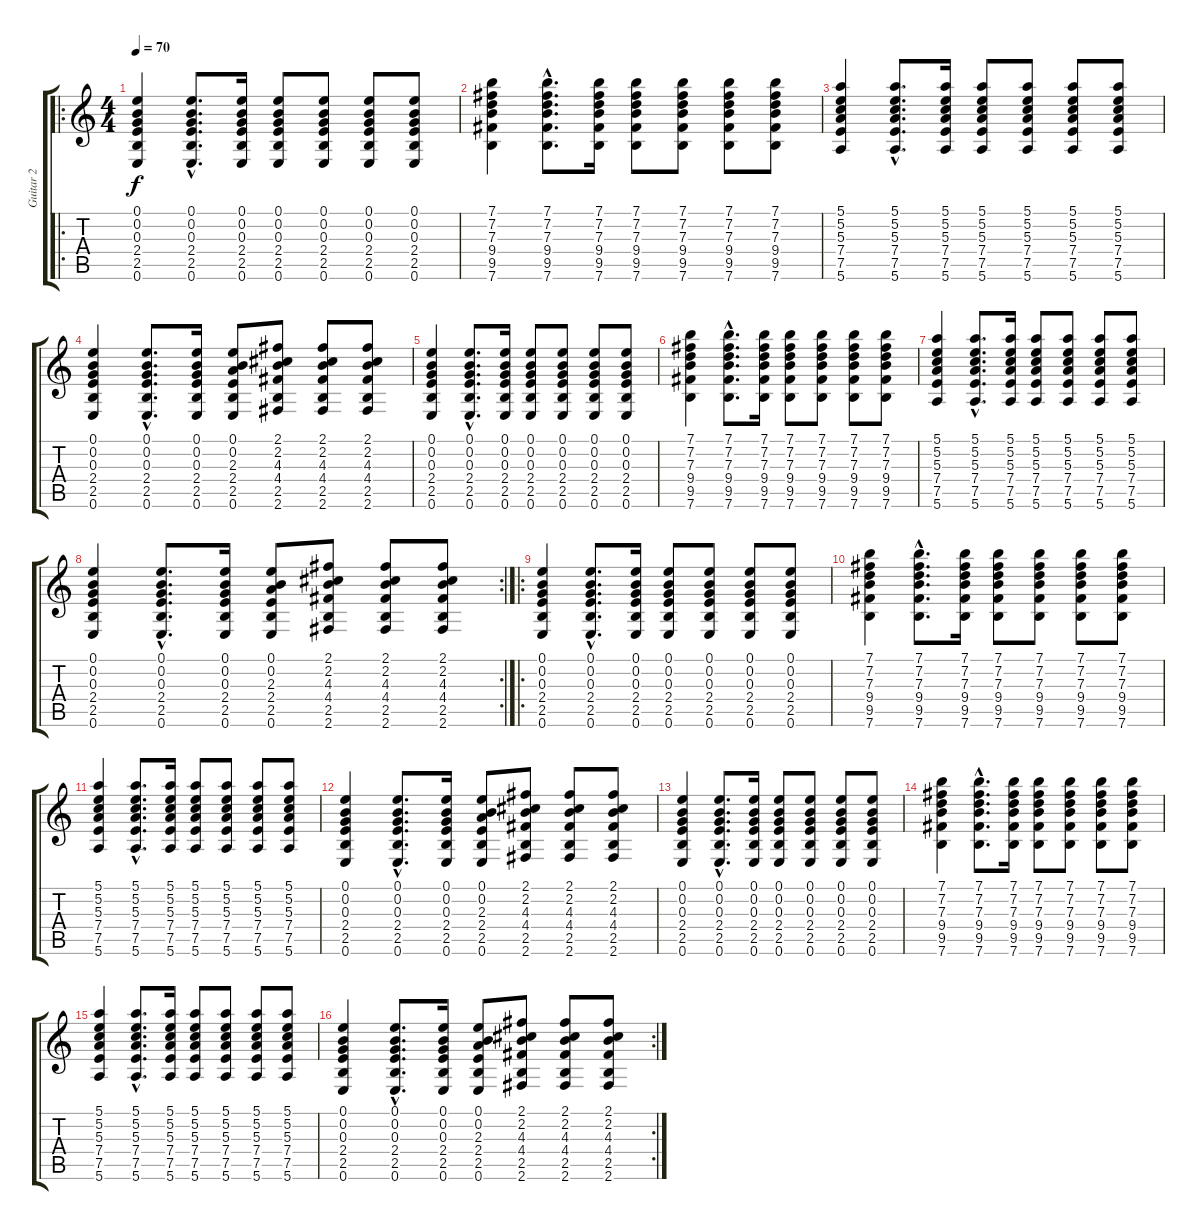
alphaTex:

\track ("Guitar 2" "Guitar 2") {instrument acousticguitarsteel}
\staff {score tabs}
\tuning (E4 B3 G3 D3 A2 E2) {hide}
\ro
\ts (4 4)
\tempo 70
\clef g2
\ks c
(0.1 0.2 0.3 2.4 2.5 0.6).4{dy f instrument acousticguitarsteel} (0.1{hac} 0.2{hac} 0.3{hac} 2.4{hac} 2.5{hac} 0.6{hac}).8{d} (0.1 0.2 0.3 2.4 2.5 0.6).16 (0.1 0.2 0.3 2.4 2.5 0.6).8 (0.1 0.2 0.3 2.4 2.5 0.6).8 (0.1 0.2 0.3 2.4 2.5 0.6).8 (0.1 0.2 0.3 2.4 2.5 0.6).8 |
(7.1 7.2 7.3 9.4 9.5 7.6).4 (7.1{hac} 7.2{hac} 7.3{hac} 9.4{hac} 9.5{hac} 7.6{hac}).8{d} (7.1 7.2 7.3 9.4 9.5 7.6).16 (7.1 7.2 7.3 9.4 9.5 7.6).8 (7.1 7.2 7.3 9.4 9.5 7.6).8 (7.1 7.2 7.3 9.4 9.5 7.6).8 (7.1 7.2 7.3 9.4 9.5 7.6).8 |
(5.1 5.2 5.3 7.4 7.5 5.6).4 (5.1{hac} 5.2{hac} 5.3{hac} 7.4{hac} 7.5{hac} 5.6{hac}).8{d} (5.1 5.2 5.3 7.4 7.5 5.6).16 (5.1 5.2 5.3 7.4 7.5 5.6).8 (5.1 5.2 5.3 7.4 7.5 5.6).8 (5.1 5.2 5.3 7.4 7.5 5.6).8 (5.1 5.2 5.3 7.4 7.5 5.6).8 |
(0.1 0.2 0.3 2.4 2.5 0.6).4 (0.1{hac} 0.2{hac} 0.3{hac} 2.4{hac} 2.5{hac} 0.6{hac}).8{d} (0.1 0.2 0.3 2.4 2.5 0.6).16 (0.1 0.2 2.3 2.4 2.5 0.6).8 (2.1 2.2 4.3 4.4 2.5 2.6).8 (2.1 2.2 4.3 4.4 2.5 2.6).8 (2.1 2.2 4.3 4.4 2.5 2.6).8 |
(0.1 0.2 0.3 2.4 2.5 0.6).4{instrument acousticguitarsteel} (0.1{hac} 0.2{hac} 0.3{hac} 2.4{hac} 2.5{hac} 0.6{hac}).8{d} (0.1 0.2 0.3 2.4 2.5 0.6).16 (0.1 0.2 0.3 2.4 2.5 0.6).8 (0.1 0.2 0.3 2.4 2.5 0.6).8 (0.1 0.2 0.3 2.4 2.5 0.6).8 (0.1 0.2 0.3 2.4 2.5 0.6).8 |
(7.1 7.2 7.3 9.4 9.5 7.6).4 (7.1{hac} 7.2{hac} 7.3{hac} 9.4{hac} 9.5{hac} 7.6{hac}).8{d} (7.1 7.2 7.3 9.4 9.5 7.6).16 (7.1 7.2 7.3 9.4 9.5 7.6).8 (7.1 7.2 7.3 9.4 9.5 7.6).8 (7.1 7.2 7.3 9.4 9.5 7.6).8 (7.1 7.2 7.3 9.4 9.5 7.6).8 |
(5.1 5.2 5.3 7.4 7.5 5.6).4 (5.1{hac} 5.2{hac} 5.3{hac} 7.4{hac} 7.5{hac} 5.6{hac}).8{d} (5.1 5.2 5.3 7.4 7.5 5.6).16 (5.1 5.2 5.3 7.4 7.5 5.6).8 (5.1 5.2 5.3 7.4 7.5 5.6).8 (5.1 5.2 5.3 7.4 7.5 5.6).8 (5.1 5.2 5.3 7.4 7.5 5.6).8 |
\rc 2
(0.1 0.2 0.3 2.4 2.5 0.6).4 (0.1{hac} 0.2{hac} 0.3{hac} 2.4{hac} 2.5{hac} 0.6{hac}).8{d} (0.1 0.2 0.3 2.4 2.5 0.6).16 (0.1 0.2 2.3 2.4 2.5 0.6).8 (2.1 2.2 4.3 4.4 2.5 2.6).8 (2.1 2.2 4.3 4.4 2.5 2.6).8 (2.1 2.2 4.3 4.4 2.5 2.6).8 |
\ro
(0.1 0.2 0.3 2.4 2.5 0.6).4{instrument acousticguitarsteel} (0.1{hac} 0.2{hac} 0.3{hac} 2.4{hac} 2.5{hac} 0.6{hac}).8{d} (0.1 0.2 0.3 2.4 2.5 0.6).16 (0.1 0.2 0.3 2.4 2.5 0.6).8 (0.1 0.2 0.3 2.4 2.5 0.6).8 (0.1 0.2 0.3 2.4 2.5 0.6).8 (0.1 0.2 0.3 2.4 2.5 0.6).8 |
(7.1 7.2 7.3 9.4 9.5 7.6).4 (7.1{hac} 7.2{hac} 7.3{hac} 9.4{hac} 9.5{hac} 7.6{hac}).8{d} (7.1 7.2 7.3 9.4 9.5 7.6).16 (7.1 7.2 7.3 9.4 9.5 7.6).8 (7.1 7.2 7.3 9.4 9.5 7.6).8 (7.1 7.2 7.3 9.4 9.5 7.6).8 (7.1 7.2 7.3 9.4 9.5 7.6).8 |
(5.1 5.2 5.3 7.4 7.5 5.6).4 (5.1{hac} 5.2{hac} 5.3{hac} 7.4{hac} 7.5{hac} 5.6{hac}).8{d} (5.1 5.2 5.3 7.4 7.5 5.6).16 (5.1 5.2 5.3 7.4 7.5 5.6).8 (5.1 5.2 5.3 7.4 7.5 5.6).8 (5.1 5.2 5.3 7.4 7.5 5.6).8 (5.1 5.2 5.3 7.4 7.5 5.6).8 |
(0.1 0.2 0.3 2.4 2.5 0.6).4 (0.1{hac} 0.2{hac} 0.3{hac} 2.4{hac} 2.5{hac} 0.6{hac}).8{d} (0.1 0.2 0.3 2.4 2.5 0.6).16 (0.1 0.2 2.3 2.4 2.5 0.6).8 (2.1 2.2 4.3 4.4 2.5 2.6).8 (2.1 2.2 4.3 4.4 2.5 2.6).8 (2.1 2.2 4.3 4.4 2.5 2.6).8 |
(0.1 0.2 0.3 2.4 2.5 0.6).4{instrument acousticguitarsteel} (0.1{hac} 0.2{hac} 0.3{hac} 2.4{hac} 2.5{hac} 0.6{hac}).8{d} (0.1 0.2 0.3 2.4 2.5 0.6).16 (0.1 0.2 0.3 2.4 2.5 0.6).8 (0.1 0.2 0.3 2.4 2.5 0.6).8 (0.1 0.2 0.3 2.4 2.5 0.6).8 (0.1 0.2 0.3 2.4 2.5 0.6).8 |
(7.1 7.2 7.3 9.4 9.5 7.6).4 (7.1{hac} 7.2{hac} 7.3{hac} 9.4{hac} 9.5{hac} 7.6{hac}).8{d} (7.1 7.2 7.3 9.4 9.5 7.6).16 (7.1 7.2 7.3 9.4 9.5 7.6).8 (7.1 7.2 7.3 9.4 9.5 7.6).8 (7.1 7.2 7.3 9.4 9.5 7.6).8 (7.1 7.2 7.3 9.4 9.5 7.6).8 |
(5.1 5.2 5.3 7.4 7.5 5.6).4 (5.1{hac} 5.2{hac} 5.3{hac} 7.4{hac} 7.5{hac} 5.6{hac}).8{d} (5.1 5.2 5.3 7.4 7.5 5.6).16 (5.1 5.2 5.3 7.4 7.5 5.6).8 (5.1 5.2 5.3 7.4 7.5 5.6).8 (5.1 5.2 5.3 7.4 7.5 5.6).8 (5.1 5.2 5.3 7.4 7.5 5.6).8 |
\rc 2
(0.1 0.2 0.3 2.4 2.5 0.6).4 (0.1{hac} 0.2{hac} 0.3{hac} 2.4{hac} 2.5{hac} 0.6{hac}).8{d} (0.1 0.2 0.3 2.4 2.5 0.6).16 (0.1 0.2 2.3 2.4 2.5 0.6).8 (2.1 2.2 4.3 4.4 2.5 2.6).8 (2.1 2.2 4.3 4.4 2.5 2.6).8 (2.1 2.2 4.3 4.4 2.5 2.6).8
